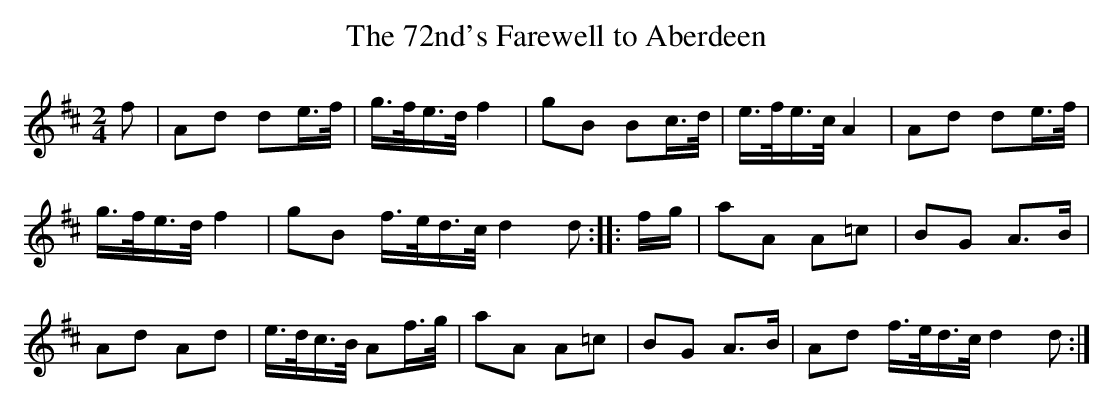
X:1
T:72nd's Farewell to Aberdeen, The
L:1/8
M:2/4
K:D
f|Ad de/>f/|g/>f/e/>d/ f2|gB Bc/>d/|e/>f/e/>c/ A2|Ad de/>f/|
g/>f/e/>d/ f2|gB f/>e/d/>c/ d2 d::f/g/|aA A=c|BG A>B|
Ad Ad|e/>d/c/>B/ Af/>g/|aA A=c|BG A>B|Ad f/>e/d/>c/ d2 d:|]
